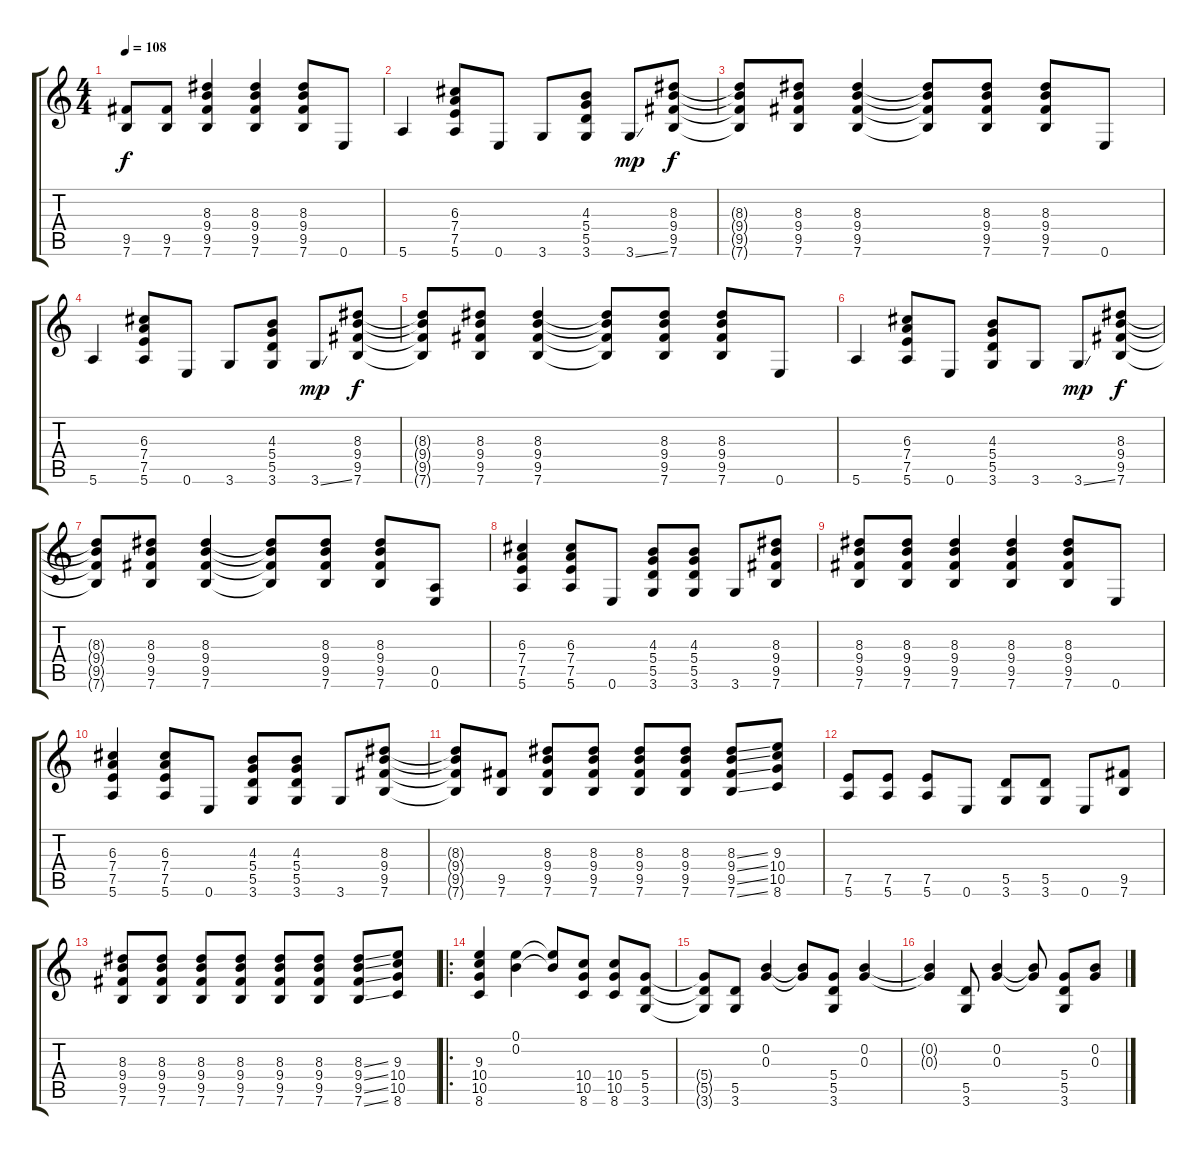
\track "" {instrument acousticguitarnylon}
\staff {score tabs}
\tuning (E4 B3 G3 D3 A2 E2) {hide}
\ts (4 4)
\tempo 108
\clef g2
\ks c
(9.5{t} 7.6{t}).8{dy f} (9.5 7.6).8 (8.3 9.4 9.5 7.6).4 (8.3 9.4 9.5 7.6).4 (8.3 9.4 9.5 7.6).8 0.6.8 |
5.6.4 (6.3 7.4 7.5 5.6).8 0.6.8 3.6.8 (4.3 5.4 5.5 3.6).8 3.6{ss}.8{dy mp} (8.3 9.4 9.5 7.6).8{dy f} |
(8.3{t} 9.4{t} 9.5{t} 7.6{t}).8 (8.3 9.4 9.5 7.6).8 (8.3 9.4 9.5 7.6).4 (8.3{t} 9.4{t} 9.5{t} 7.6{t}).8 (8.3 9.4 9.5 7.6).8 (8.3 9.4 9.5 7.6).8 0.6.8 |
5.6.4 (6.3 7.4 7.5 5.6).8 0.6.8 3.6.8 (4.3 5.4 5.5 3.6).8 3.6{ss}.8{dy mp} (8.3 9.4 9.5 7.6).8{dy f} |
(8.3{t} 9.4{t} 9.5{t} 7.6{t}).8 (8.3 9.4 9.5 7.6).8 (8.3 9.4 9.5 7.6).4 (8.3{t} 9.4{t} 9.5{t} 7.6{t}).8 (8.3 9.4 9.5 7.6).8 (8.3 9.4 9.5 7.6).8 0.6.8 |
5.6.4 (6.3 7.4 7.5 5.6).8 0.6.8 (4.3 5.4 5.5 3.6).8 3.6.8 3.6{ss}.8{dy mp} (8.3 9.4 9.5 7.6).8{dy f} |
(8.3{t} 9.4{t} 9.5{t} 7.6{t}).8 (8.3 9.4 9.5 7.6).8 (8.3 9.4 9.5 7.6).4 (8.3{t} 9.4{t} 9.5{t} 7.6{t}).8 (8.3 9.4 9.5 7.6).8 (8.3 9.4 9.5 7.6).8 (0.5 0.6).8 |
(6.3 7.4 7.5 5.6).4 (6.3 7.4 7.5 5.6).8 0.6.8 (4.3 5.4 5.5 3.6).8 (4.3 5.4 5.5 3.6).8 3.6.8 (8.3 9.4 9.5 7.6).8 |
(8.3 9.4 9.5 7.6).8 (8.3 9.4 9.5 7.6).8 (8.3 9.4 9.5 7.6).4 (8.3 9.4 9.5 7.6).4 (8.3 9.4 9.5 7.6).8 0.6.8 |
(6.3 7.4 7.5 5.6).4 (6.3 7.4 7.5 5.6).8 0.6.8 (4.3 5.4 5.5 3.6).8 (4.3 5.4 5.5 3.6).8 3.6.8 (8.3 9.4 9.5 7.6).8 |
(8.3{t} 9.4{t} 9.5{t} 7.6{t}).8 (9.5 7.6).8 (8.3 9.4 9.5 7.6).8 (8.3 9.4 9.5 7.6).8 (8.3 9.4 9.5 7.6).8 (8.3 9.4 9.5 7.6).8 (8.3{ss} 9.4{ss} 9.5{ss} 7.6{ss}).8 (9.3 10.4 10.5 8.6).8 |
(7.5 5.6).8 (7.5 5.6).8 (7.5 5.6).8 0.6.8 (5.5 3.6).8 (5.5 3.6).8 0.6.8 (9.5 7.6).8 |
(8.3 9.4 9.5 7.6).8 (8.3 9.4 9.5 7.6).8 (8.3 9.4 9.5 7.6).8 (8.3 9.4 9.5 7.6).8 (8.3 9.4 9.5 7.6).8 (8.3 9.4 9.5 7.6).8 (8.3{ss} 9.4{ss} 9.5{ss} 7.6{ss}).8 (9.3 10.4 10.5 8.6).8 |
\ro
(9.3 10.4 10.5 8.6).4 (0.1 0.2).4 (0.1{t} 0.2{t}).8 (10.4 10.5 8.6).8 (10.4 10.5 8.6).8 (5.4 5.5 3.6).8 |
(5.4{t} 5.5{t} 3.6{t}).8 (5.5 3.6).8 (0.2 0.3).4 (0.2{t} 0.3{t}).8 (5.4 5.5 3.6).8 (0.2 0.3).4 |
(0.2{t} 0.3{t}).4 (5.5 3.6).8 (0.2 0.3).4 (0.2{t} 0.3{t}).8 (5.4 5.5 3.6).8 (0.2 0.3).8
